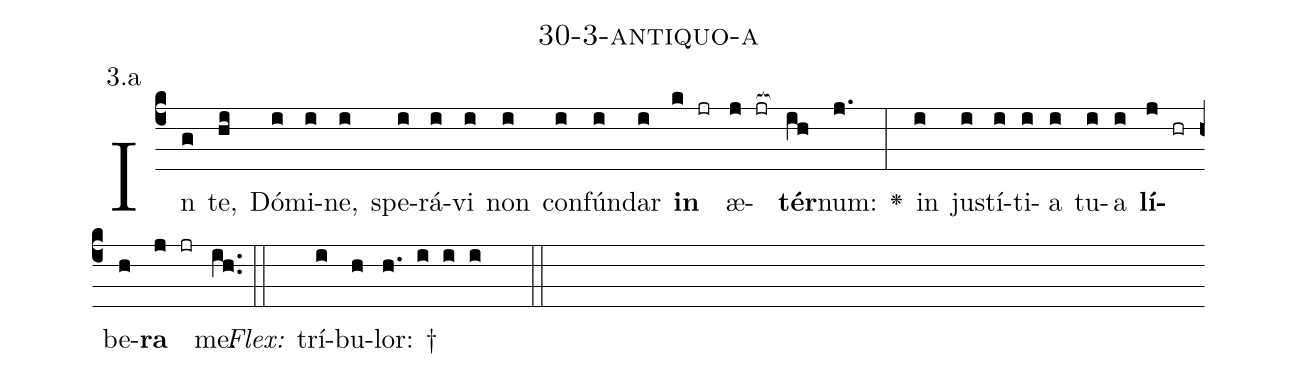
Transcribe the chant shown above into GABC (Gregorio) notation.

name: 30-3-antiquo-a;
annotation: 3.a;
%%
(c4)In(g) te,(hi) Dó(i)mi(i)ne,(i) spe(i)rá(i)vi(i) non(i) con(i)fún(i)dar(i) <b>in</b>(k jr) æ(j jr[ocb:1{])<b>tér</b>(ih[ocb:0}])num:(j.) <v>\greheightstar</v>(:) in(i) jus(i)tí(i)ti(i)a(i) tu(i)a(i) <b>lí</b>(j hr)be(h)<b>ra</b>(j jr) me.(ih..) (::)
<i>Flex:</i>()  trí(i)bu(h)lor: †(h. i i i  ::)

%E(i) u(i) o(j) u(h) a(j) e.(ih..) (::)
